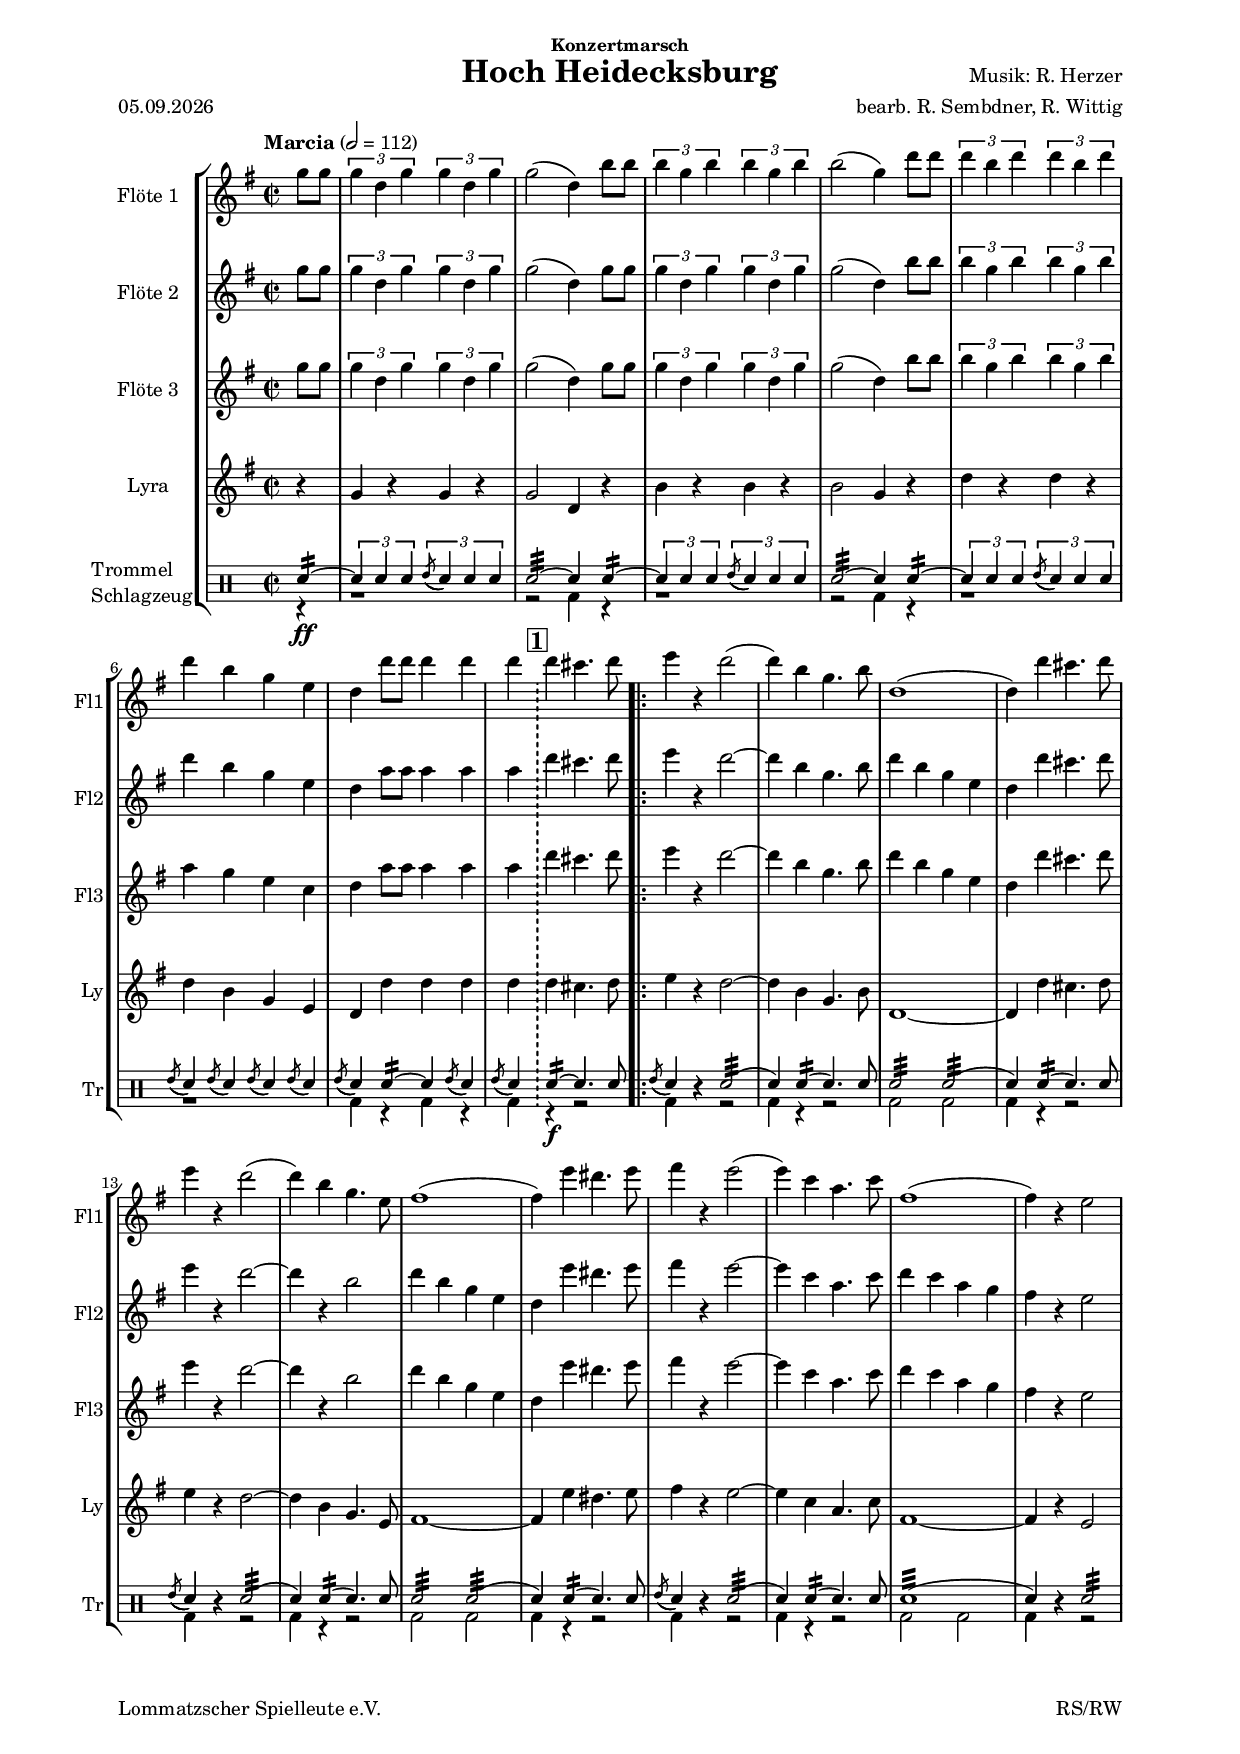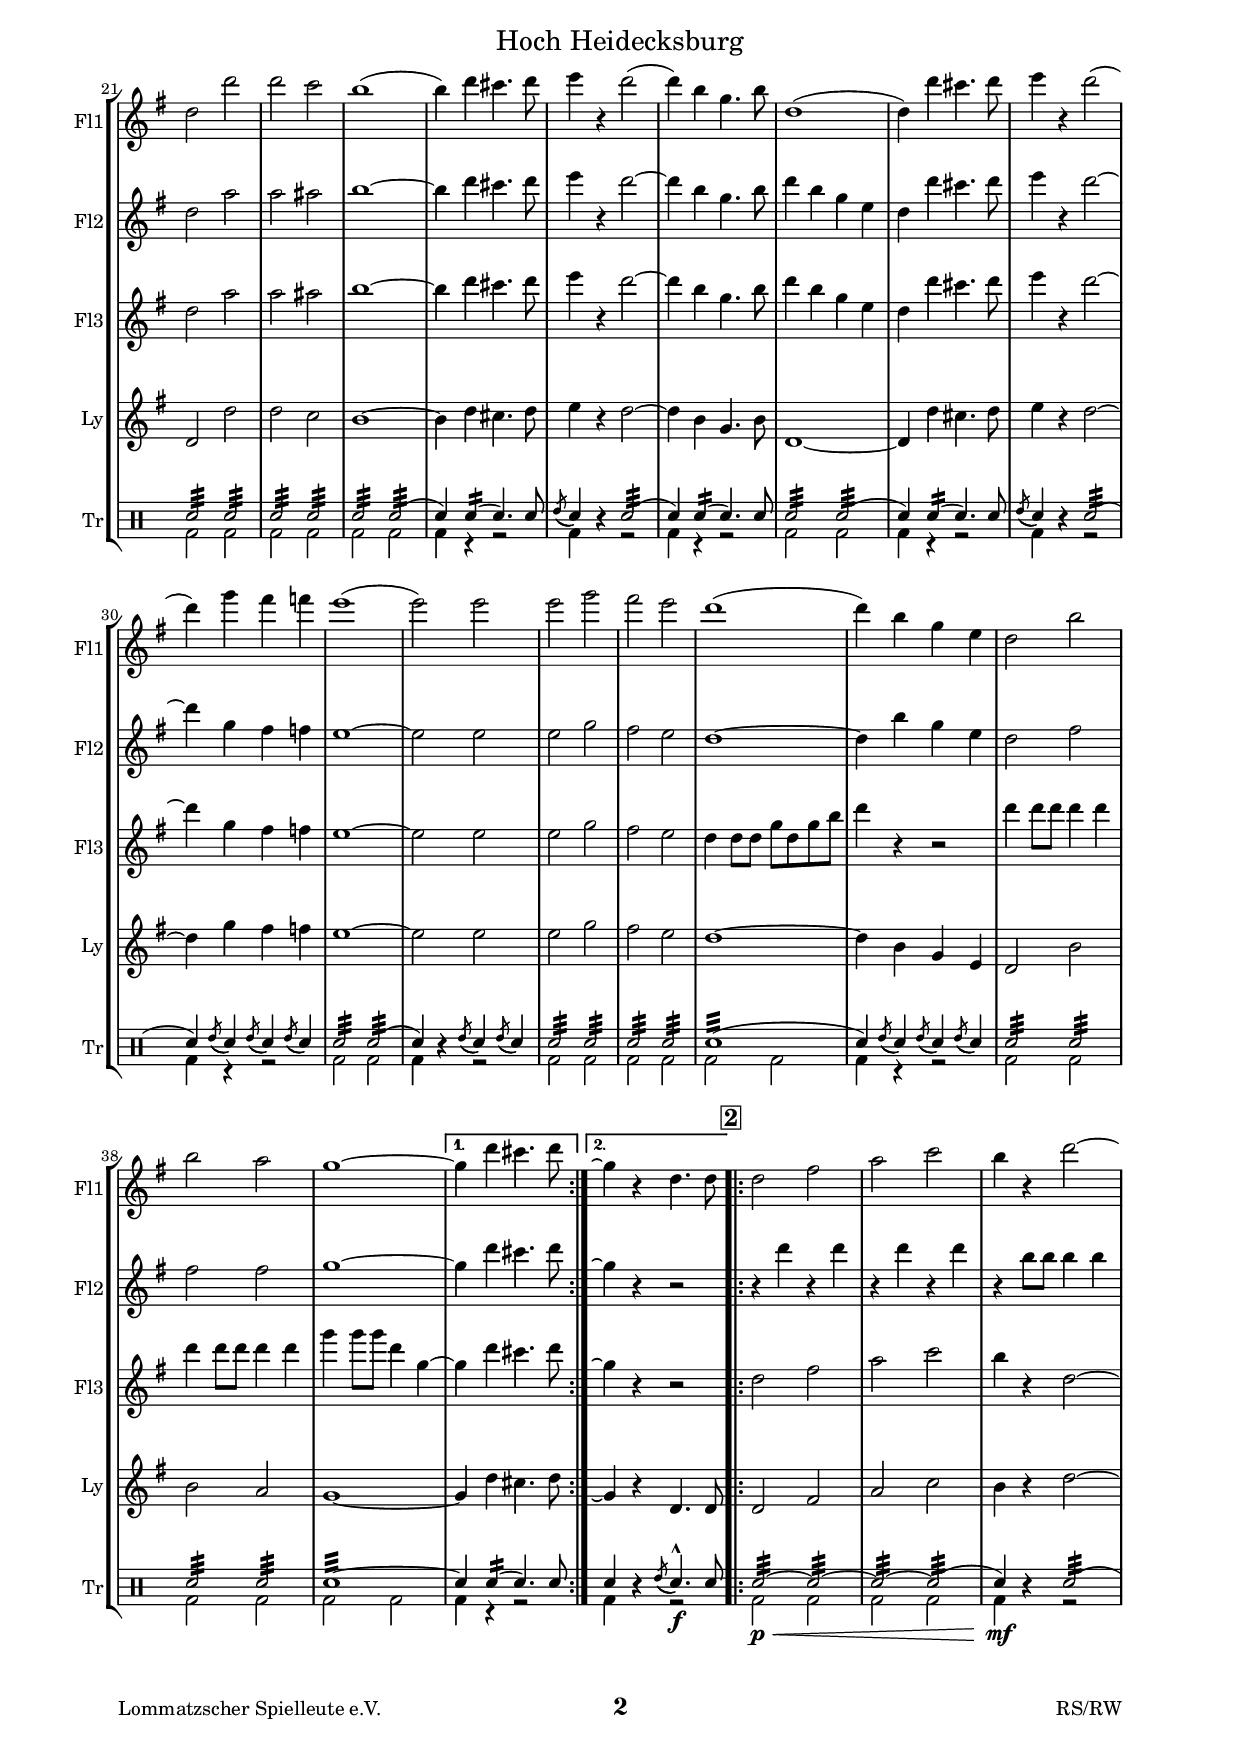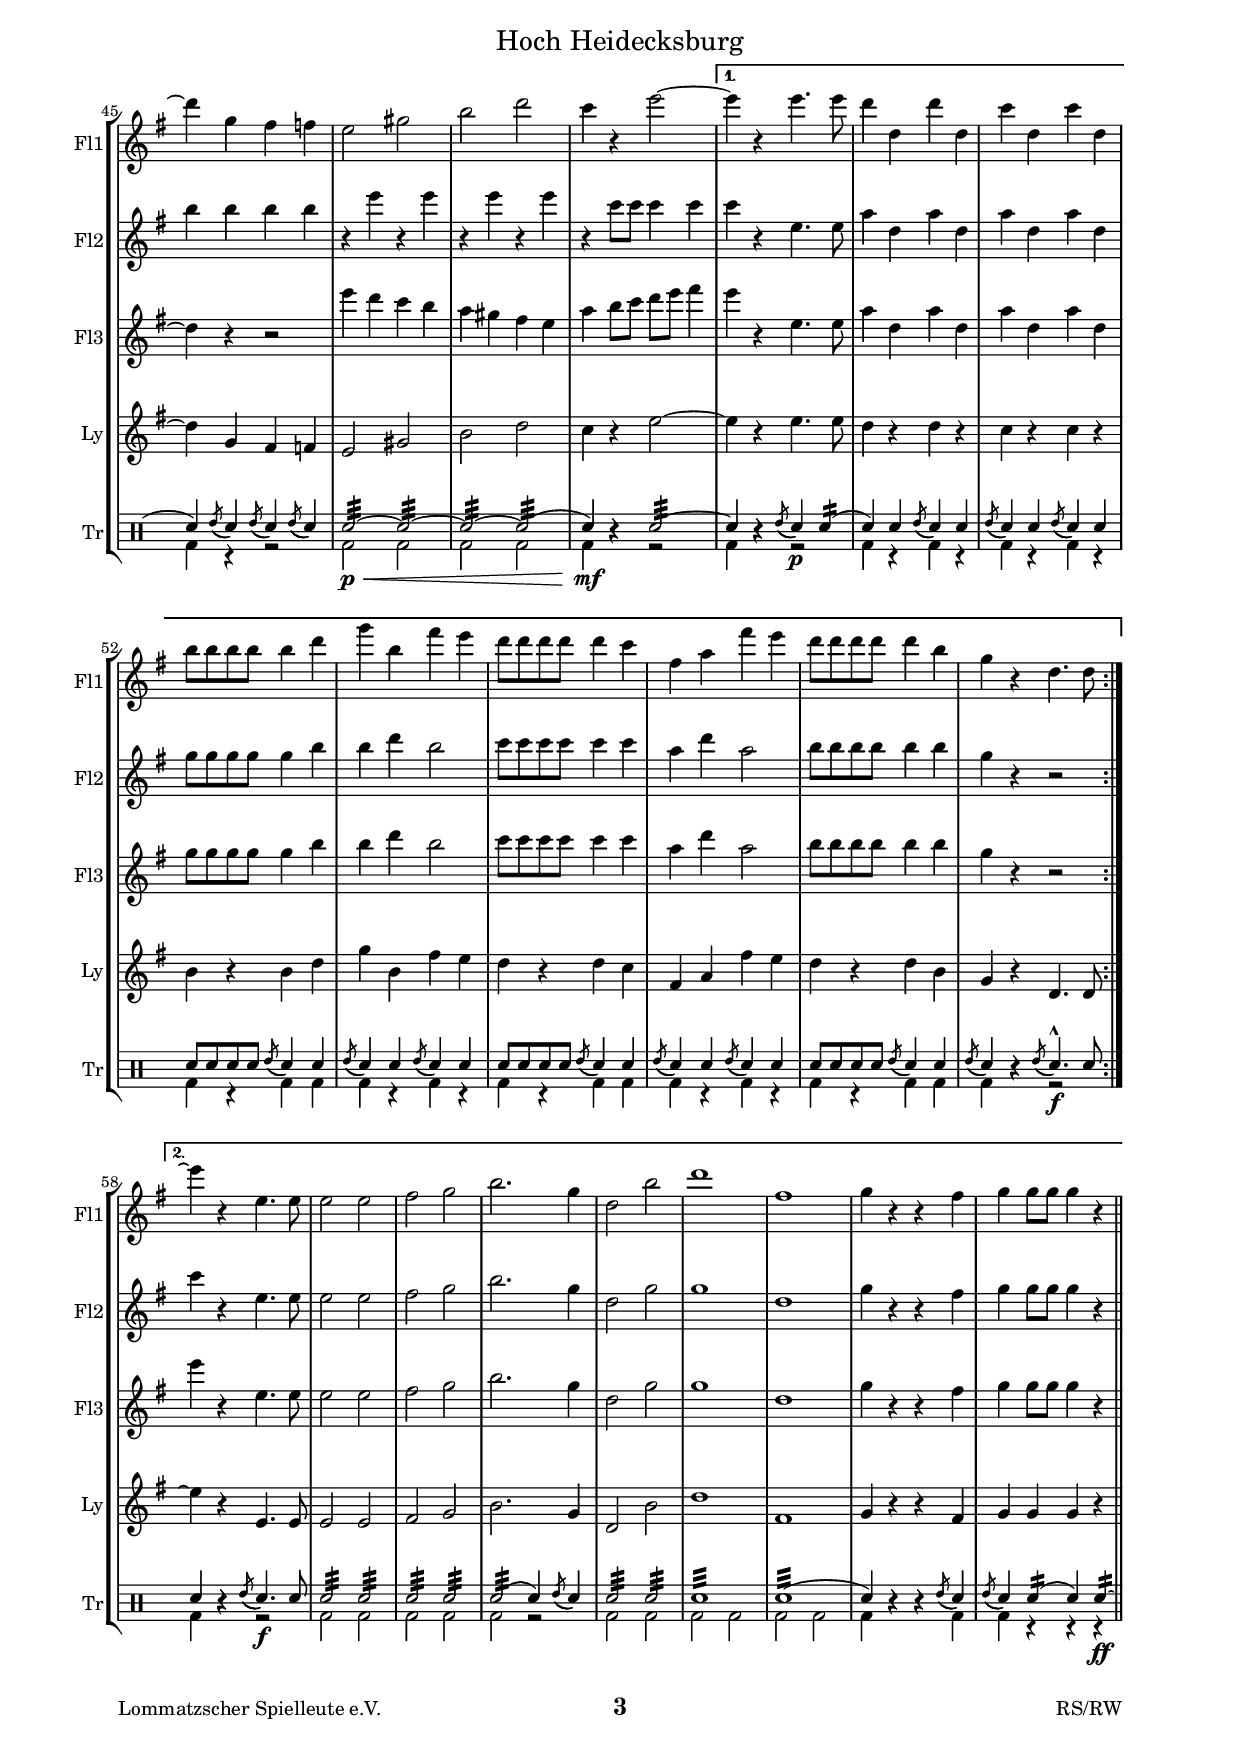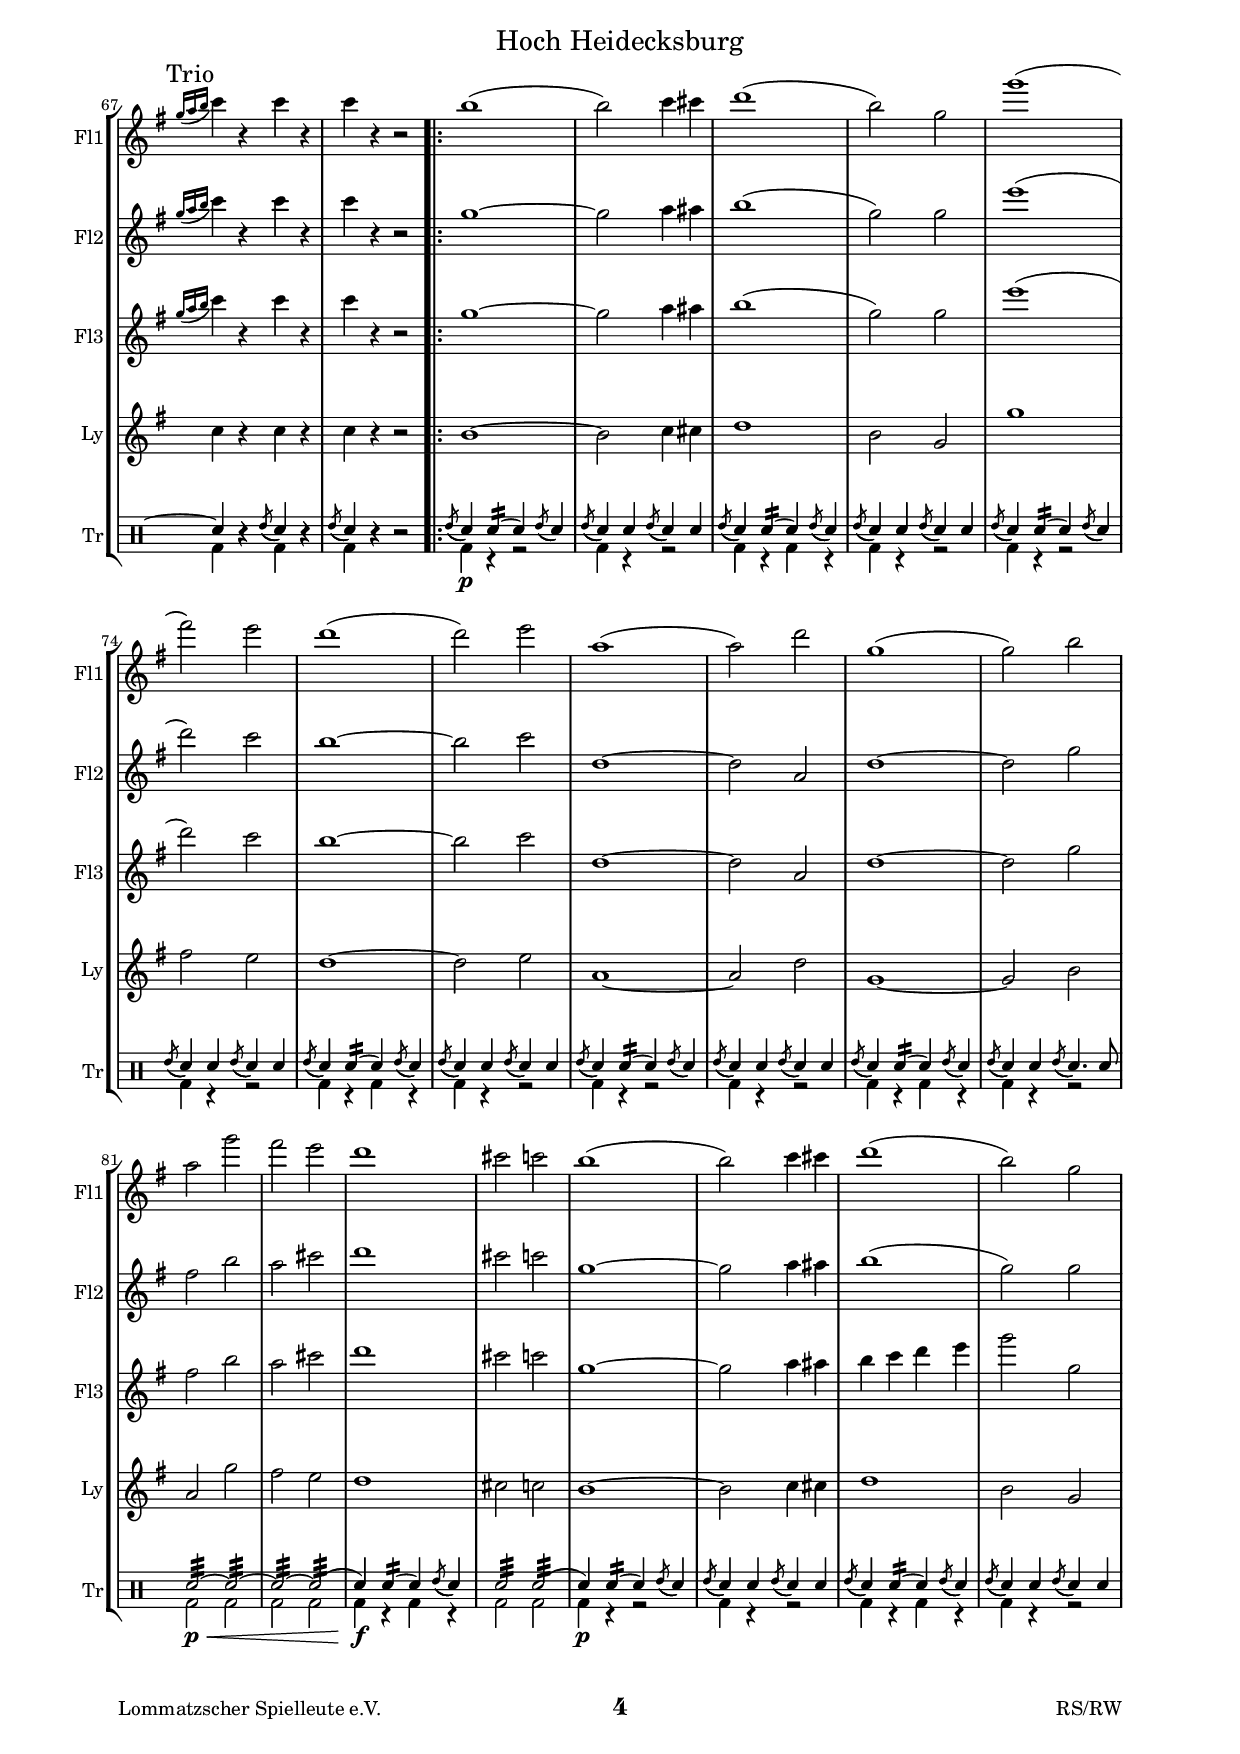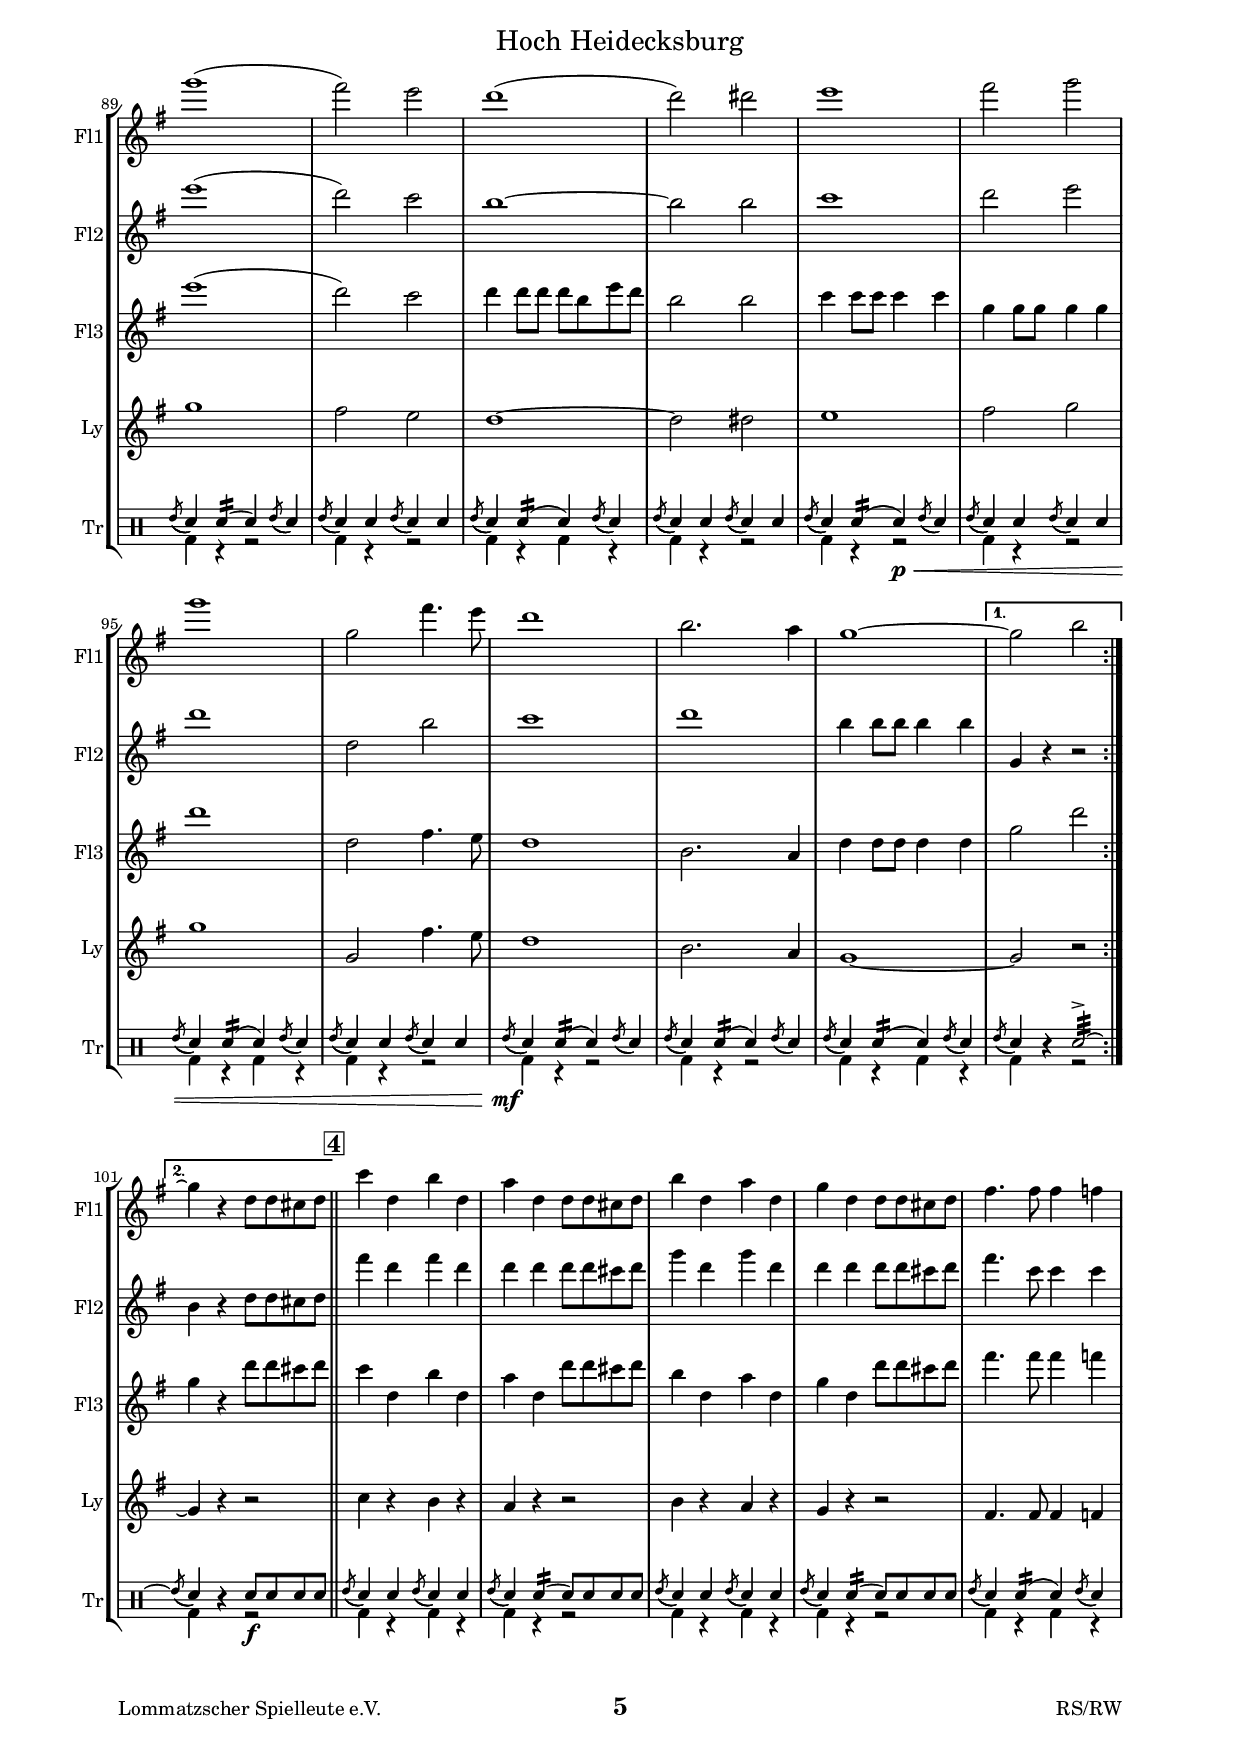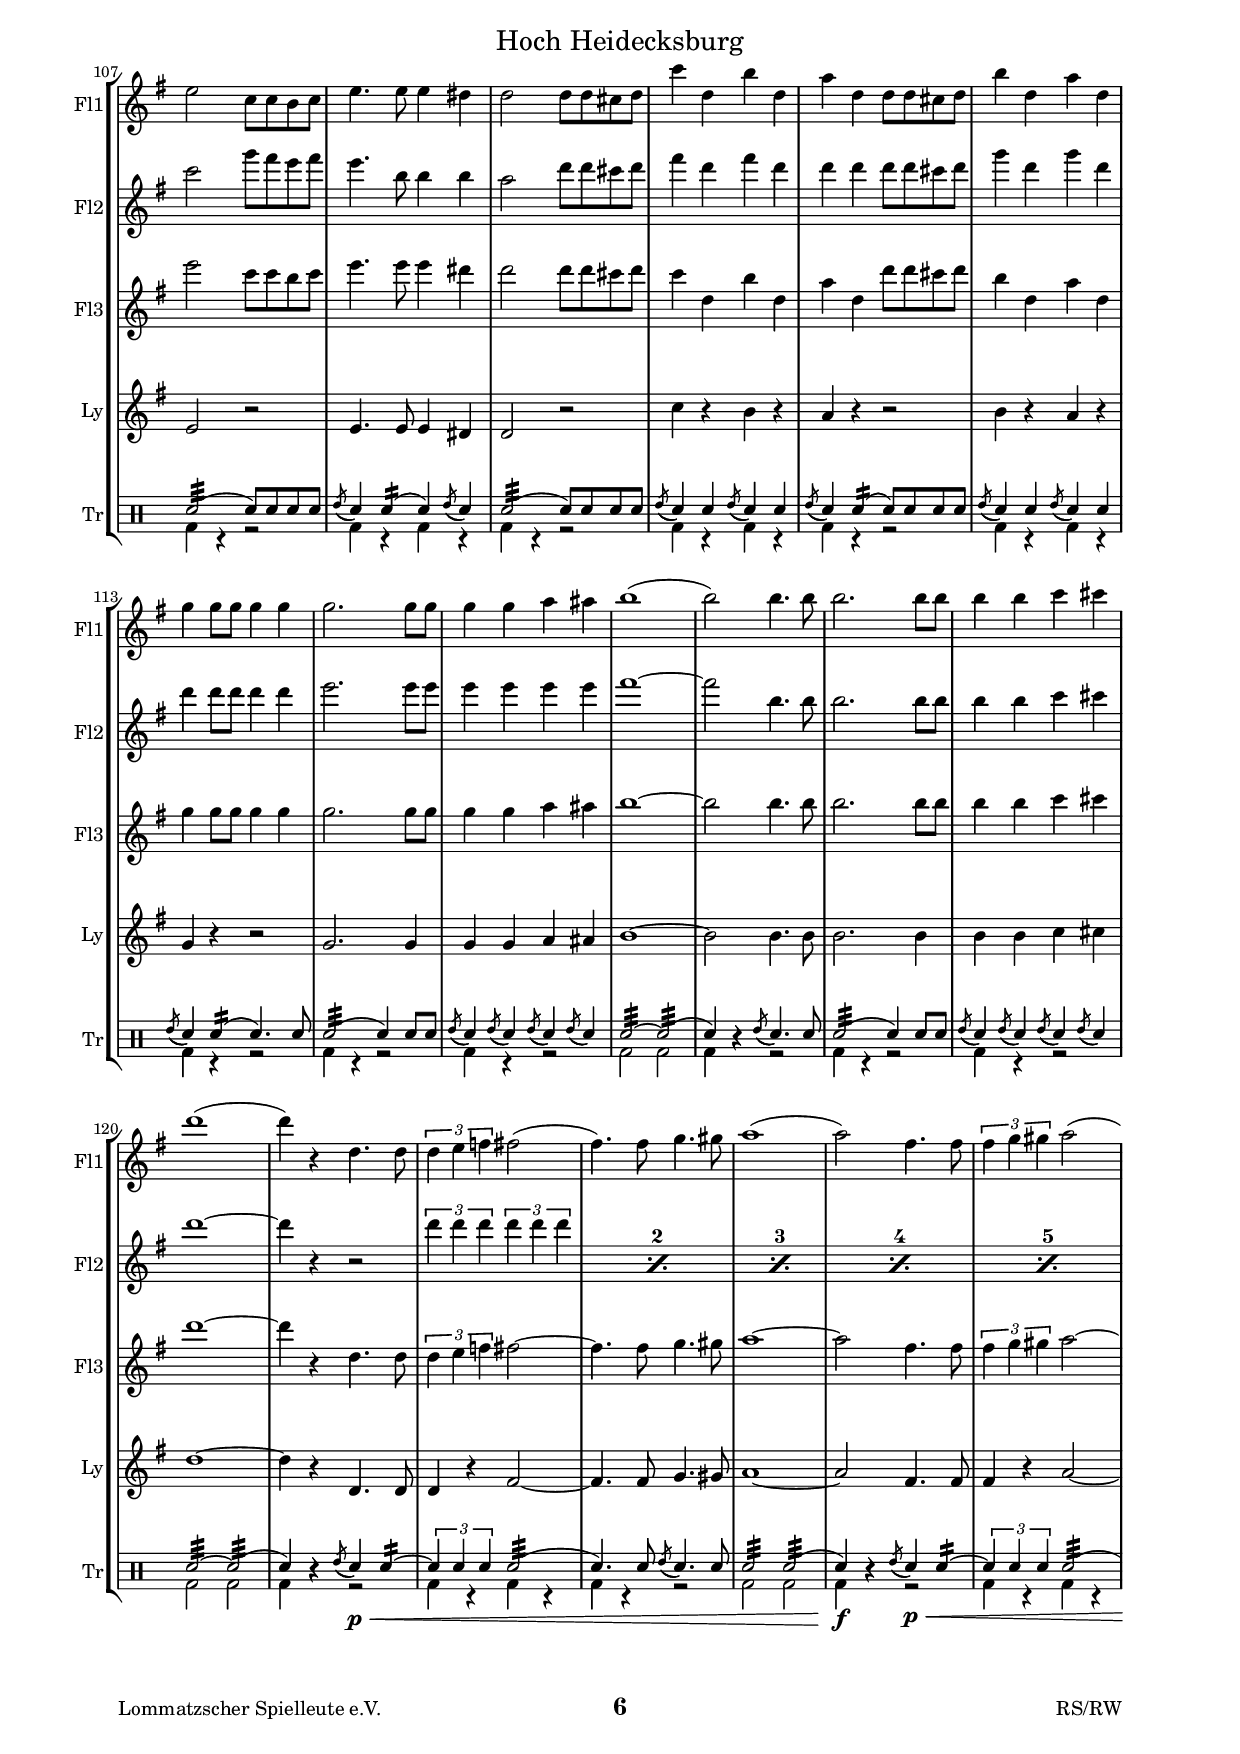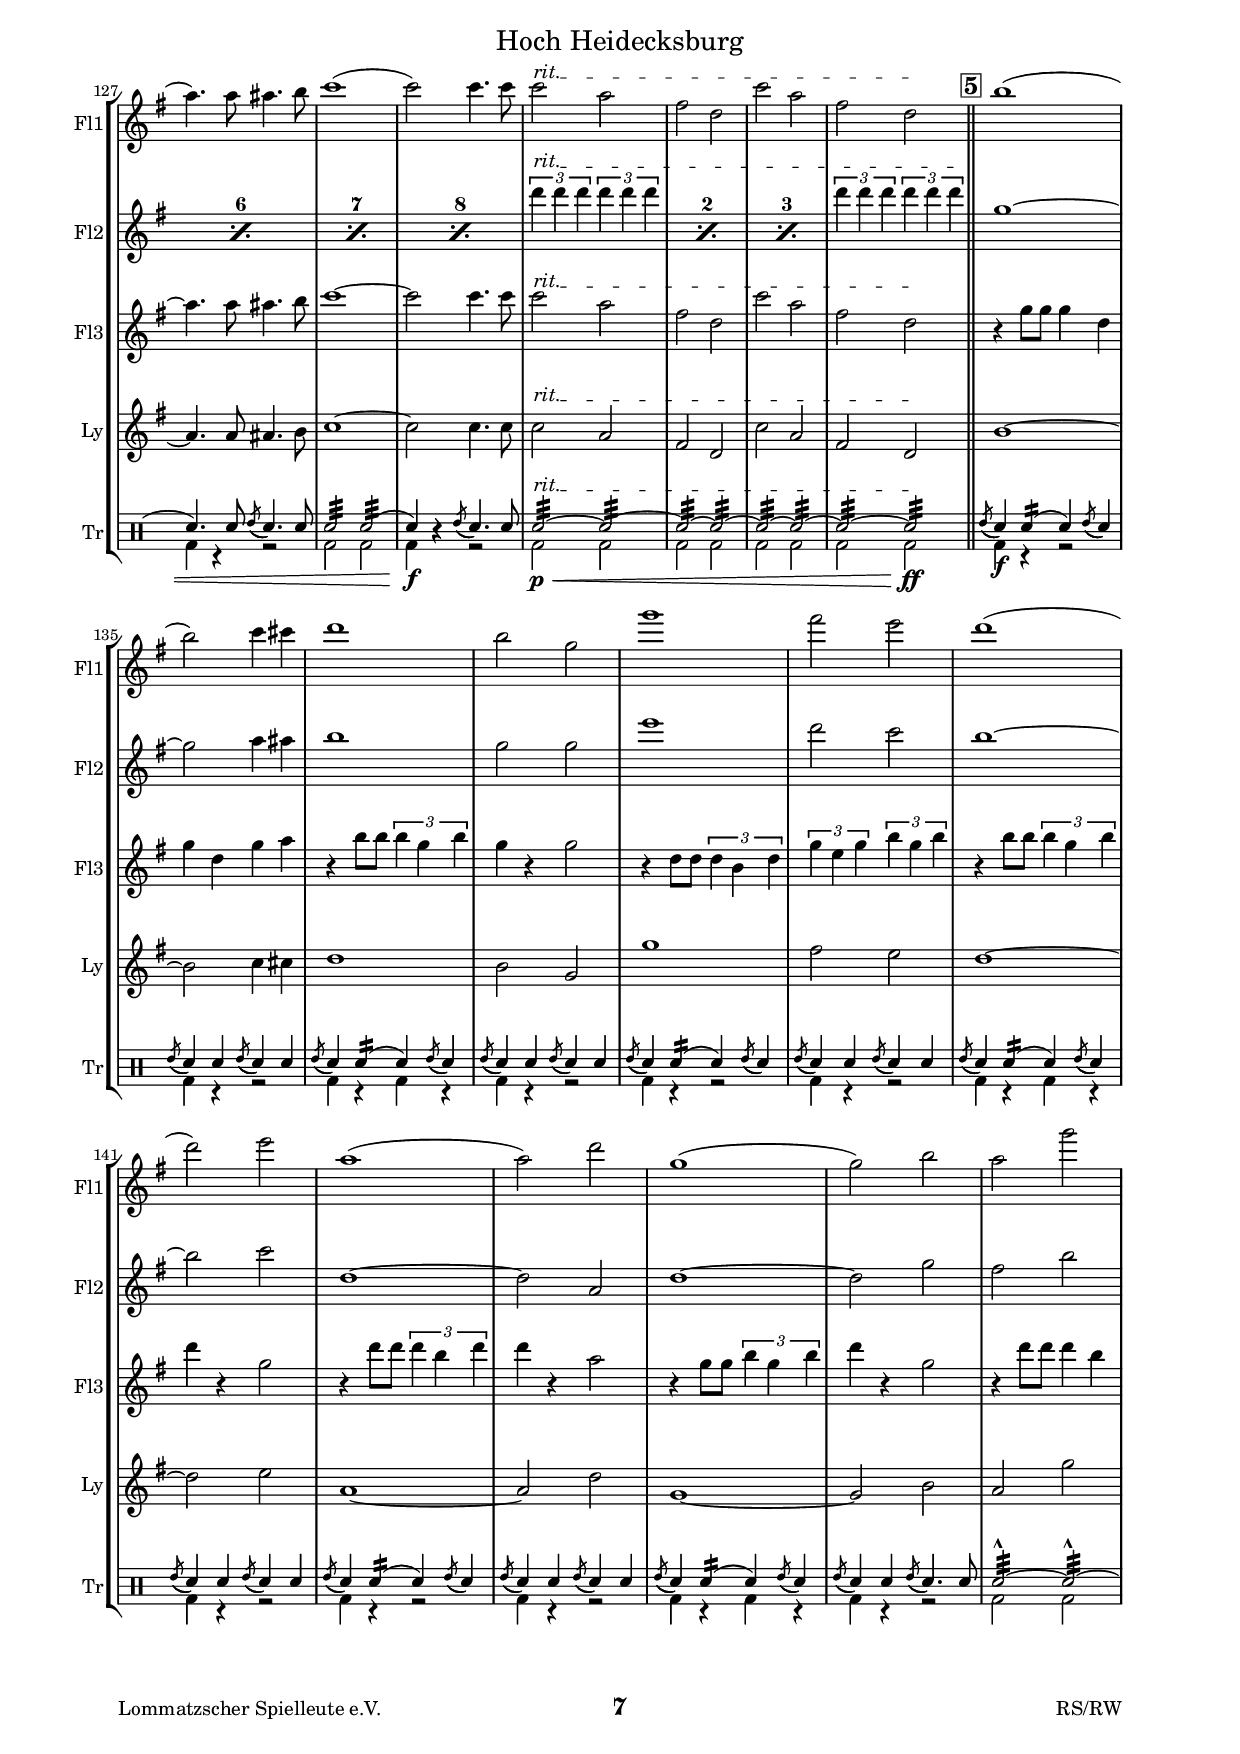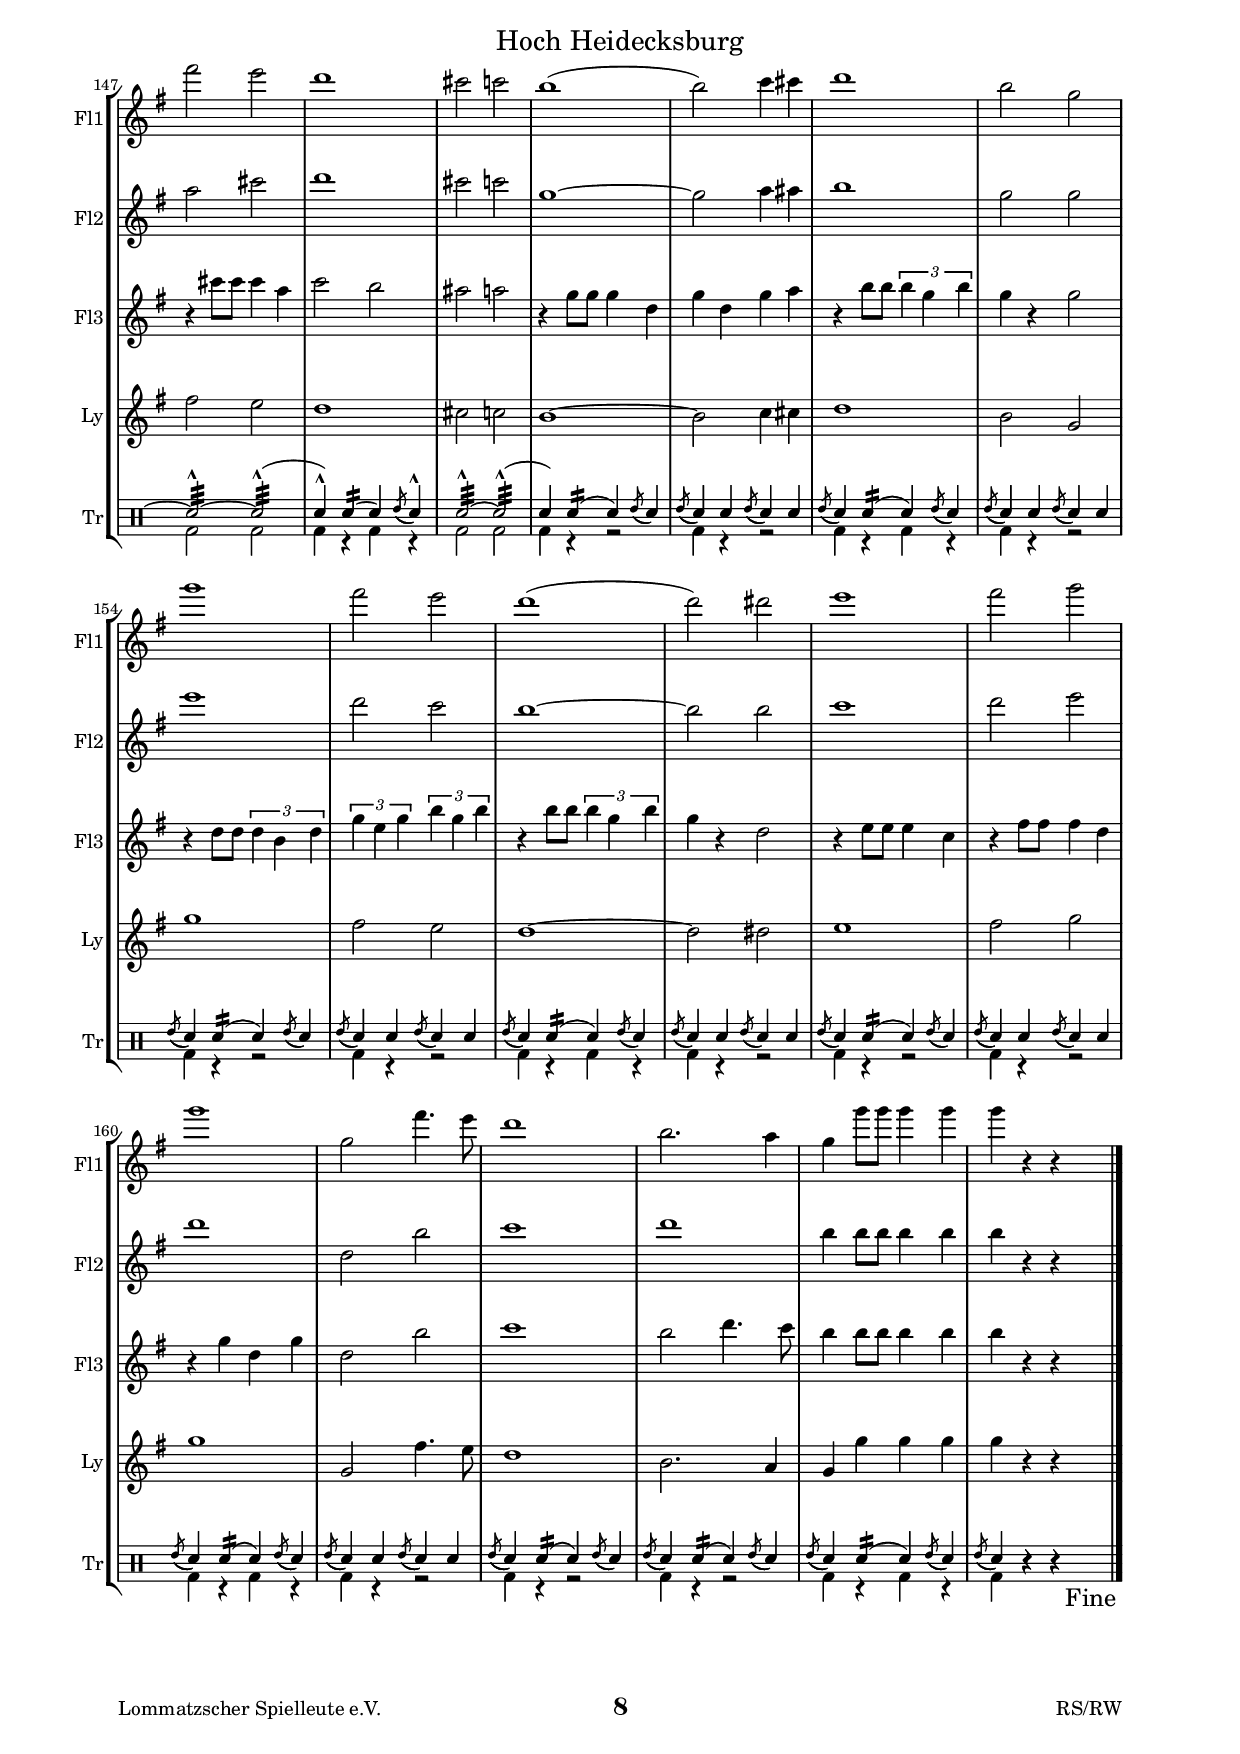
\version "2.12.3"
\include "__definition.ly"

%%% Seitellayout
\paper {
  #(ly:set-option 'point-and-click #f)
  left-margin = 2\cm
  right-margin = 2\cm
  system-system-spacing = #'((padding . 3) (basic-distance . 3))
} %%% Ende Seitellayout

﻿\include "deutsch.ly"

% ___________________________________________________________________________
%%% Kopf-/ FuszZeile
\header {
  dedication = ""
  title = ""
  subtitle = ""
  subsubtitle = "Konzertmarsch"
  poet = ""
  composer = "Musik: R. Herzer"
  texttranslator = ""
  meter = \date
  arranger = "bearb. R. Sembdner, R. Wittig"
  opus = ""
  instrument = \markup \center-column { \fontsize #3 "Hoch Heidecksburg" }
  piece = ""
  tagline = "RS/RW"
  verein = "Lommatzscher Spielleute e.V."
} %%% Ende Kopf-/ FuszZeile

% ___________________________________________________________________________
FlEins = \relative {
  \key g \major
  \time 2/2
  \tempo "Marcia" 2 = 112
  \tupletUp

  \partial 4 g''8 g |
  \tuplet 3/2 { g4 d g } \tuplet 3/2 { g d g }
  g2 ( d4 ) h'8 h
  \tuplet 3/2 { h4 g h } \tuplet 3/2 { h g h }
  h2 ( g4 ) d'8 d
  \tuplet 3/2 { d4 h d } \tuplet 3/2 { d h d }
  d h g e
  d d'8 d d4 d
  d \bar"!" 
  
  \mark \default
  d cis4. d8
  \repeat volta 2 {
    \grace s8 e4 r d2
    ( d4 ) h g4. h8
    d,1
    ( d4 ) d'4 cis4. d8
    e4 r d2
    ( d4 ) h g4. e8
    fis1
    ( fis4 ) e' dis4. e8
    fis4 r e2
    ( e4 ) c a4. c8
    fis,1
    ( fis4 ) r e2
    d d'
    d c
    h1
    ( h4 ) d cis4. d8
    e4 r d2
    ( d4 ) h g4. h8
    d,1
    ( d4 ) d' cis4. d8
    e4 r d2
    ( d4 ) g fis f
    e1
    ( e2 ) e2
    e g
    fis e
    d1
    ( d4 ) h g e
    d2 h'
    h a
    g1~ 
  } \alternative {
    { g4 d' cis4. d8 }
    { g,4\repeatTie r d4. d8 }
  }

  \mark \default
  \repeat volta 2 {
    d2 fis
    a2 c
    h4 r d2~
    d4 g, fis f
    e2 gis
    h2 d
    c4 r e2~
  } \alternative {
    { e4 r e4. e8
      d4 d, d' d,
      c' d, c' d,
      h'8 h h h h4 d
      g4 h, fis' e
      d8 d d d d4 c
      fis,4 a fis' e
      d8 d d d d4 h
      g4 r d4. d8 }
    { e'4\repeatTie r e,4. e8
      e2 e
      fis2 g
      h2. g4
      d2 h'
      d1
      fis,1
      g4 r r fis
      g4 g8 g g4 r }
  } \bar "||" \break
  
  \mark "Trio"
  \acciaccatura { g16 a h } c4 r c r
  c4 r r2

  \repeat volta 2 {
    \grace s8 h1
    ( h2 ) c4 cis
    d1
    ( h2 ) g
    g'1
    ( fis2 ) e 
    d1
    ( d2 ) e
    a,1 
    ( a2 ) d
    g,1
    ( g2 ) h
    a2 g'
    fis2 e
    d1
    cis2 c
    h1
    ( h2 ) c4 cis
    d1
    ( h2 ) g
    g'1
    ( fis2 ) e
    d1
    ( d2 ) dis
    e1
    fis2 g
    g1
    g,2 fis'4. e8
    d1
    h2. a4
    g1~
  } \alternative {
    { \grace s8 g2 h }
    { \grace s8 g4\repeatTie r d8 d cis d }
  } \bar "||"
  
  \mark #4
  \grace s8 c'4 d, h' d,
  a'4 d, d8 d cis d
  h'4 d, a' d, 
  g4 d d8 d cis d
  fis4. fis8 fis4 f
  e2 c8 c h c
  e4. e8 e4 dis
  d2 d8 d cis d
  c'4 d, h' d,
  a'4 d, d8 d cis d
  h'4 d, a' d,
  g4 g8 g g4 g
  g2. g8 g
  g4 g a ais
  h1
  ( h2 ) h4. h8
  h2. h8 h
  h4 h c cis
  d1
  ( d4 ) r d,4. d8
  \tuplet 3/2 { d4 e f } fis2
  ( fis4. ) fis8 g4. gis8
  a1
  ( a2 ) fis4. fis8
  \tuplet 3/2 { fis4 g gis } a2
  ( a4. ) a8 ais4. h8
  c1
  ( c2 ) c4. c8 
  \override TextSpanner.bound-details.left.text = "rit."
  c2\startTextSpan a
  fis2 d
  c'2 a
  fis d\stopTextSpan \bar "||"
  
  \mark \default
  \grace s8 h'1 ( h2 ) c4 cis d1 h2 g g'1 fis2 e d1 ( d2 ) e a,1 ( a2 ) d g,1 ( g2 ) h a g' fis e d1 cis2 c h1 ( h2 ) c4 cis d1 h2 g g'1 fis2 e d1 ( d2 ) dis e1 fis2 g2 g1 g,2 fis'4. e8 d1 h2. a4 g g'8 g g4 g
  g4 r r s \bar "|."
  \fine

}

% ___________________________________________________________________________
FlZwei = \relative {
  \key g \major
  \time 2/2
  \tempo "Marcia" 2 = 112
  \tupletUp

  \partial 4 g''8 g |
  \tuplet 3/2 { g4 d g } \tuplet 3/2 { g d g }
  g2 (d4) g8 g
  \tuplet 3/2 { g4 d g } \tuplet 3/2 { g d g }
  g2 (d4) h'8 h
  \tuplet 3/2 { h4 g h } \tuplet 3/2 { h4 g h }
  d4 h g e
  d4 a'8 a a4 a
  a \bar"!" 
  
  \mark \default
  d cis4. d8
  \repeat volta 2 {
    \grace s8 e4 r d2~
    d4 h g4. h8
    d4 h g e
    d4 d' cis4. d8
    e4 r d2~
    d4 r h2
    d4 h g e
    d4 e' dis4. e8
    fis4 r e2~
    e4 c a4. c8
    d4 c a g
    fis4 r e2
    d2 a'
    a2 ais
    h1~
    h4 d  cis4. d8
    e4 r d2~
    d4 h g4. h8
    d4 h g e
    d4 d' cis4. d8
    e4 r d2~
    d4 g, fis f
    e1~
    e2 e
    e2 g
    fis2 e
    d1~
    d4 h' g e
    d2 fis
    fis2 fis
    g1~
  } \alternative {
    { g4 d' cis4. d8 }
    { g,4\repeatTie r r2 }
  }
  
  \mark \default
  \repeat volta 2 {
    r4 d' r d
    r4 d r d
    r4 h8 h h4 h
    h4 h h h
    r4 e r e
    r4 e r e
    r4 c8 c c4 c
  } \alternative {
    { c4 r e,4. e8
      a4 d, a' d,
      a'4 d, a' d,
      g8 g g g g4 h
      h4 d h2
      c8 c c c c4 c
      a4 d a2
      h8 h h h h4 h
      g4 r r2 }
    { c4 r e,4. e8
      e2 e
      fis2 g
      h2. g4
      d2 g
      g1
      d1
      g4 r r fis
      g4 g8 g g4 r }
  } \bar "||" \break

  \mark "Trio"
  \acciaccatura { g16 a h } c4 r c r
  c4 r r2

  \repeat volta 2 {
    \grace s8 g1~
    g2 a4 ais
    h1
    (g2) g
    e'1
    (d2) c
    h1~
    h2 c
    d,1~
    d2 a
    d1~
    d2 g
    fis2 h
    a2 cis
    d1
    cis2 c
    g1~
    g2 a4 ais
    h1
    (g2) g
    e'1
    (d2) c
    h1~
    h2 h
    c1
    d2 e
    d1
    d,2 h'2
    c1
    d1
    h4 h8 h h4 h
  } \alternative {
    { \grace s8 g,4 r r2 }
    { \grace s8 h4 r d8 d cis d }
  } \bar "||"
  
  \mark #4
  \grace s8 fis'4 d fis d
  d4 d d8 d cis d
  g4 d g d
  d4 d d8 d cis d
  fis4. c8 c4 c
  c2 g'8 fis e fis
  e4. h8 h4 h
  a2 d8 d cis d
  fis4 d fis d
  d4 d d8 d cis d
  g4 d g d
  d4 d8 d d4 d
  e2. e8 e
  e4 e e e
  fis1~
  fis2 h,4. h8
  h2. h8 h
  h4 h c cis
  d1~
  d4 r r2
  \set countPercentRepeats = ##t
  \set repeatCountVisibility = #(every-nth-repeat-count-visible 1)
  \repeat percent 8 { \tuplet 3/2 { d4 d d } \tuplet 3/2 { d4 d d }}
  \override TextSpanner.bound-details.left.text = "rit."
  \repeat percent 3 { \tuplet 3/2 { d4\startTextSpan d d } \tuplet 3/2 { d4 d d }}
  \tuplet 3/2 { d4 d d } \tuplet 3/2 { d4 d d\stopTextSpan } \bar "||"
  
  \mark \default
  \grace s8 g,1~
  g2 a4 ais
  h1
  g2 g
  e'1
  d2 c
  h1~
  h2 c
  d,1~
  d2 a
  d1~
  d2 g
  fis2 h
  a2 cis
  d1
  cis2 c
  g1~
  g2 a4 ais
  h1
  g2 g
  e'1
  d2 c
  h1~
  h2 h
  c1
  d2 e
  d1
  d,2 h'
  c1
  d1
  h4 h8 h h4 h
  h4 r r s \bar "|."
  \fine
}

% ______alte 3. Stimme ohne Anpassung____________________________________________________
FlDrei_alt = \relative {
  \key g \major
  \time 2/2
  \tempo "Marcia" 2 = 112
  \tupletUp

  \partial 4 g''8 g |
  \tuplet 3/2 { g4 d g } \tuplet 3/2 { g d g }
  g2 (d4) g8 g
  \tuplet 3/2 { g4 d g } \tuplet 3/2 { g d g }
  g2 (d4) h'8 h
  \tuplet 3/2 { h4 g h } \tuplet 3/2 { h4 g h }
  d4 h g e
  d4 a'8 a a4 a
  a \bar"!" 
  
  \mark \default
  d cis4. d8
  \repeat volta 2 {
    \grace s8 e4 r d2~
    d4 h g4. h8
    d4 h g e
    d4 d' cis4. d8
    e4 r d2~
    d4 r h2
    d4 h g e
    d4 e' dis4. e8
    fis4 r e2~
    e4 c a4. c8
    d4 c a g
    fis4 r e2
    d2 a'
    a2 ais
    h1~
    h4 d  cis4. d8
    e4 r d2~
    d4 h g4. h8
    d4 h g e
    d4 d' cis4. d8
    e4 r d2~
    d4 g, fis f
    e1~
    e2 e
    e2 g
    fis2 e
    d4 d8 d g d g h
    d4 r r2
    d4 d8 d d4 d
    d4 d8 d d4 d
    g4 g8 g d4 g,4~
  } \alternative {
    { g4 d' cis4. d8 }
    { g,4\repeatTie r r2 }
  }

  \mark \default
  \repeat volta 2 {
    d2 fis
    a2 c
    h4 r d,2~
    d4 g fis f
    e2 gis
    h2 d
    c4 r c2~
  } \alternative {
    { c4 r e,4. e8
      a4 d, a' d,
      a'4 d, a' d,
      g8 g g g g4 h
      h4 d h2
      c8 c c c c4 c
      a4 d a2
      h8 h h h h4 h
      g4 r r2 }
    { c4\repeatTie r e,4. e8
      e2 e
      fis2 g
      h2. g4
      d2 g
      g1
      d1
      g4 r r fis
      g4 g8 g g4 r }
  } \bar "||" \break

  \mark "Trio"
  \acciaccatura { g16 a h } c4 r c r
  c4 r r2

  \repeat volta 2 {
    \grace s8 g1~
    g2 a4 ais
    h1
    (g2) g
    e'1
    (d2) c
    h1~
    h2 c
    d,1~
    d2 a
    d1~
    d2 g
    fis2 h
    a2 cis
    d1
    cis2 c
    g1~
    g2 a4 ais
    h1
    (g2) g
    e'1
    (d2) c
    h1~
    h2 h
    c1
    d2 e
    d1
    d,2 fis4. e8
    d1
    h2. a4
    g1~
  } \alternative {
    { \grace s8 g2 d'2 }
    { \grace s8 g,4\repeatTie r d'8 d cis d }
  } \bar "||"
  
  \mark #4
  \grace s8 c'4 d, h' d,
  a'4 d, d8 d cis d
  h'4 d, a' d,
  g4 d d8 d cis d
  fis4. fis8 fis4 f
  e2 c8 c h c
  e4. e8 e4 dis
  d2 d8 d cis d
  c'4 d, h' d,
  a'4 d, d8 d cis d
  h'4 d, a' d,
  g4 g8 g g4 g
  g2. g8 g
  g4 g a ais
  h1~
  h2 h4. h8
  h2. h8 h
  h4 h c cis
  d1~ 
  d4 r d,4. d8
  \tuplet 3/2 { d4 e f } fis2~
  fis4. fis8 g4. gis8
  a1~
  a2 fis4. fis8
  \tuplet 3/2 { fis4 g gis } a2~
  a4. a8 ais4. h8
  c1~
  c2 c4. c8 
  \override TextSpanner.bound-details.left.text = "rit."
  c2\startTextSpan a
  fis2 d
  c'2 a
  fis2 d\stopTextSpan \bar "||"

  \mark \default
  \grace s8 r4 g8 g g4 d
  g4 d g a
  r4 h8 h \tuplet 3/2 { h4 g h }
  g4 r g2
  e'1
  d2 c
  r4 h8 h \tuplet 3/2 { h4 g h }
  g4 r g2
  d1~
  d4 r a'2
  d,1~
  d4 r g2
  fis2 h
  a2 cis
  h1
  ais2 a
  r4 g8 g g4 d
  g4 d g a
  r h8 h \tuplet 3/2 { h4 g h }
  g4 r g2
  e'1
  d2 c
  r4 h8 h \tuplet 3/2 { h4 g h }
  g4 r d2
  e1
  fis2 fis
  g1
  d2 h'
  c1
  h2 d4. c8
  h4 h8 h h4 h
  h4 r r s \bar "|."
  \fine
}
% ____neue 3. Stimme Anpassungen in allen Teilen_________________________________
FlDrei = \relative {
  \key g \major
  \time 2/2
  \tempo "Marcia" 2 = 112
  \tupletUp

  \partial 4 g''8 g |
  \tuplet 3/2 { g4 d g } \tuplet 3/2 { g d g }
  g2 (d4) g8 g
  \tuplet 3/2 { g4 d g } \tuplet 3/2 { g d g }
  g2 (d4) h'8 h
  \tuplet 3/2 { h4 g h } \tuplet 3/2 { h4 g h }
  a4 g e c % d4 h g e
  d4 a'8 a a4 a
  a \bar"!" 
  
  \mark \default
  d cis4. d8
  \repeat volta 2 {
    \grace s8 e4 r d2~
    d4 h g4. h8
    d4 h g e
    d4 d' cis4. d8
    e4 r d2~
    d4 r h2
    d4 h g e
    d4 e' dis4. e8
    fis4 r e2~
    e4 c a4. c8
    d4 c a g
    fis4 r e2
    d2 a'
    a2 ais
    h1~
    h4 d  cis4. d8
    e4 r d2~
    d4 h g4. h8
    d4 h g e
    d4 d' cis4. d8
    e4 r d2~
    d4 g, fis f
    e1~
    e2 e
    e2 g
    fis2 e
    d4 d8 d g d g h
    d4 r r2
    d4 d8 d d4 d
    d4 d8 d d4 d
    g4 g8 g d4 g,4~
  } \alternative {
    { g4 d' cis4. d8 }
    { g,4\repeatTie r r2 }
  }

  \mark \default
  \repeat volta 2 {
    d2 fis
    a2 c
    h4 r d,2~
    d4 r4 r2 % d4 g fis f
    e'4 d c h % e2 gis
    a4 gis fis e % h2 d
    a4 h8 c d e fis4 % c4 r c2~
  } \alternative {
    { e4 r4 e,4. e8 % c4 r4 e,4. e8
      a4 d, a' d,
      a'4 d, a' d,
      g8 g g g g4 h
      h4 d h2
      c8 c c c c4 c
      a4 d a2
      h8 h h h h4 h
      g4 r r2 }
    { e'4 r4 e,4. e8 % c4 r4 e,4. e8
      e2 e
      fis2 g
      h2. g4
      d2 g
      g1
      d1
      g4 r r fis
      g4 g8 g g4 r }
  } \bar "||" \break

  \mark "Trio"
  \acciaccatura { g16 a h } c4 r c r
  c4 r r2

  \repeat volta 2 {
    \grace s8 g1~
    g2 a4 ais
    h1
    (g2) g
    e'1
    (d2) c
    h1~
    h2 c
    d,1~
    d2 a
    d1~
    d2 g
    fis2 h
    a2 cis
    d1
    cis2 c
    g1~
    g2 a4 ais
    h4 c d e % h1
    g2 g, % (g2) g
    e'1
    (d2) c
    d4 d8 d d h e d % h1~
    h2 h
    c4 c8 c c4 c % c1
    g4 g8 g g4 g % d2 e
    d'1 % d1
    d,2 fis4. e8
    d1
    h2. a4
    d4 d8 d d4 d % g1~
  } \alternative {
    { \grace s8 g2 d'2 }
    { \grace s8 g,4 r d'8 d cis d }
  } \bar "||"
  
  \mark #4
  \grace s8 c4 d, h' d,
  a'4 d, d'8 d cis d
  h4 d, a' d,
  g4 d d'8 d cis d
  fis4. fis8 fis4 f
  e2 c8 c h c
  e4. e8 e4 dis
  d2 d8 d cis d
  c4 d, h' d,
  a'4 d, d'8 d cis d
  h4 d, a' d,
  g4 g8 g g4 g
  g2. g8 g
  g4 g a ais
  h1~
  h2 h4. h8
  h2. h8 h
  h4 h c cis
  d1~ 
  d4 r d,4. d8
  \tuplet 3/2 { d4 e f } fis2~
  fis4. fis8 g4. gis8
  a1~
  a2 fis4. fis8
  \tuplet 3/2 { fis4 g gis } a2~
  a4. a8 ais4. h8
  c1~
  c2 c4. c8 
  \override TextSpanner.bound-details.left.text = "rit."
  c2\startTextSpan a
  fis2 d
  c'2 a
  fis2 d\stopTextSpan \bar "||"

  \mark \default
  \grace s8 r4 g8 g g4 d
  g4 d g a
  r4 h8 h \tuplet 3/2 { h4 g h }
  g4 r g2
  r4 d8 d \tuplet 3/2 { d4 h d } % e'1
  \tuplet 3/2 { g4 e g } \tuplet 3/2 { h4 g h } % d2 c
  r4 h8 h \tuplet 3/2 { h4 g h }
  d4 r g,2 % g4 r g2
  r4 d'8 d \tuplet 3/2 { d4 h d } % d1~
  d4 r a2 % d4 r a'2
  r4 g8 g \tuplet 3/2 { h4 g h } % d,1~
  d4 r g,2 % d4 r g2
  r4 d'8 d d4 h % fis2 h
  r4 cis8 cis cis4 a % a2 cis
  c2 h % h1
  ais2 a
  r4 g8 g g4 d
  g4 d g a
  r h8 h \tuplet 3/2 { h4 g h }
  g4 r g2
  r4 d8 d \tuplet 3/2 { d4 h d } % e'1
  \tuplet 3/2 { g4 e g } \tuplet 3/2 { h4 g h } % d2 c
  r4 h8 h \tuplet 3/2 { h4 g h }
  g4 r d2
  r4 e8 e e4 c4 % e1
  r4 fis8 fis fis4 d4 % fis2 fis
  r4 g d g % g1
  d2 h'
  c1
  h2 d4. c8
  h4 h8 h h4 h
  h4 r r s \bar "|."
  \fine
}

% ___________________________________________________________________________
Lyra = \relative {
  \key g \major
  \time 2/2
  \tempo "Marcia" 2 = 112
  \tupletUp

  \partial 4 r4 |
  g'4 r g r
  g2 d4 r
  h'4 r h r
  h2 g4 r
  d'4 r d r
  d4 h g e
  d4 d' d d
  d4
  \bar"!" 
  
  \mark \default
  d4 cis4. d8
  \repeat volta 2 {
    \grace s8 e4 r d2~
    d4 h g4. h8
    d,1~
    d4 d' cis4. d8
    e4 r d2~
    d4 h g4. e8
    fis1~
    fis4 e' dis4. e8
    fis4 r e2~
    e4 c a4. c8
    fis,1~
    fis4 r e2
    d2 d' d c
    h1~
    h4 d cis4. d8
    e4 r d2~
    d4 h g4. h8
    d,1~
    d4 d' cis4. d8
    e4 r d2~
    d4 g fis f
    e1~
    e2 e
    e2 g
    fis2 e
    d1~
    d4 h g e
    d2 h'
    h2 a
    g1~
  } \alternative {
    { g4 d' cis4. d8 }
    { g,4\repeatTie r d4. d8 }
  }
  
  \mark \default
  \repeat volta 2 {
    d2 fis
    a2 c
    h4 r d2~
    d4 g, fis f
    e2 gis
    h2 d
    c4 r e2~
  } \alternative {
    { e4 r e4. e8
      d4 r d r
      c4 r c r
      h4 r h d
      g4 h, fis' e
      d4 r d c
      fis,4 a fis' e
      d4 r d h
      g4 r d4. d8 }
    { e'4\repeatTie r e,4. e8
      e2 e
      fis2 g
      h2. g4
      d2 h'
      d1
      fis,1
      g4 r r fis
      g4 g g r }
  } \bar "||" \break
  
  \mark "Trio"
  \grace { s16 s s } c4 r c r
  c r r2

  \repeat volta 2 {
    \grace s8 h1~
    h2 c4 cis
    d1
    h2 g
    g'1
    fis2 e
    d1~
    d2 e
    a,1~
    a2 d
    g,1~
    g2 h
    a2 g'
    fis2 e
    d1
    cis2 c
    h1~
    h2 c4 cis
    d1
    h2 g
    g'1
    fis2 e
    d1~
    d2 dis
    e1
    fis2 g
    g1
    g,2 fis'4. e8
    d1
    h2. a4
    g1~
  } \alternative {
    { \grace s8 g2 r }
    { \grace s8 g4\repeatTie r r2 }
  } \bar "||"
  
  \mark #4
  \grace s8 c4 r h r
  a4 r r2
  h4 r a r
  g4 r r2
  fis4. fis8 fis4 f
  e2 r
  e4. e8 e4 dis
  d2 r
  c'4 r h r
  a4 r r2
  h4 r a r
  g4 r r2
  g2. g4
  g4 g a ais
  h1~
  h2 h4. h8
  h2. h4
  h4 h c cis
  d1~
  d4 r d,4. d8
  d4 r fis2~
  fis4. fis8 g4. gis8
  a1~
  a2 fis4. fis8
  fis4 r a2~
  a4. a8 ais4. h8
  c1~
  c2 c4. c8
  \override TextSpanner.bound-details.left.text = "rit."
  c2\startTextSpan a
  fis2 d
  c'2 a
  fis2 d\stopTextSpan \bar "||"
  
  \mark \default
  \grace s8 h'1~
  h2 c4 cis
  d1
  h2 g
  g'1
  fis2 e
  d1~
  d2 e
  a,1~
  a2 d
  g,1~
  g2 h
  a2 g'
  fis2 e
  d1
  cis2 c
  h1~
  h2 c4 cis
  d1
  h2 g
  g'1
  fis2 e
  d1~
  d2 dis
  e1
  fis2 g
  g1
  g,2 fis'4. e8
  d1
  h2. a4
  g4 g'4 g g
  g4 r r s \bar "|."
  \fine
}

% ___________________________________________________________________________
klTr = \drummode {
  \time 2/2
  \tempo "Marcia" 2 = 112
  \tupletUp
  \slurUp
  \tieUp
  \stemUp

  \partial 4 sn4:16\ff ~ |
  \tuplet 3/2 { sn4 sn4 sn4 } \tuplet 3/2 { \acciaccatura tommh8 (sn4 ) sn4 sn4 }
  sn2:32 ~ sn4 sn4:16 ~
  \tuplet 3/2 { sn4 sn4 sn4 } \tuplet 3/2 { \acciaccatura tommh8 (sn4 ) sn4 sn4 }
  sn2:32 ~ sn4sn4:16 ~
  \tuplet 3/2 { sn4 sn4 sn4 } \tuplet 3/2 { \acciaccatura tommh8 (sn4 ) sn4 sn4 }
  \acciaccatura tommh8( sn4) \acciaccatura tommh8( sn4) \acciaccatura tommh8( sn4) \acciaccatura tommh8( sn4)
  \acciaccatura tommh8( sn4) sn4:16 ~ sn4 \acciaccatura tommh8( sn4)
  \acciaccatura tommh8( sn4)
  \bar"!" 
  
  \mark \default 
  sn4:16\f ~ sn4. sn8 
  \repeat volta 2 {
    \acciaccatura tommh8 ( sn4 ) r4  sn2:32 
    ( sn4 ) sn4:16 ( sn4. ) sn8
    sn2:32 sn2:32 
    ( sn4 ) sn4:16( sn4. ) sn8
    \acciaccatura tommh8( sn4 ) r4 sn2:32
    ( sn4 ) sn4:16 ( sn4. ) sn8 
    sn2:32 sn2:32
    ( sn4 ) sn4:16 ( sn4. ) sn8
    \acciaccatura tommh8 ( sn4 ) r4 sn2:32
    ( sn4 ) sn4:16 ( sn4. ) sn8 sn1:32
    ( sn4 ) r4 sn2:32
    sn2:32 sn2:32
    sn2:32 sn2:32
    sn2:32 sn2:32
    ( sn4 ) sn4:16 ( sn4. ) sn8
    \acciaccatura tommh8( sn4 ) r4 sn2:32
    ( sn4 ) sn4:16 ( sn4. ) sn8
    sn2:32 sn2:32 ( sn4 ) sn4:16 ( sn4. ) sn8
    \acciaccatura tommh8 ( sn4 ) r4 sn2:32
    ( sn4 ) \acciaccatura tommh8( sn4) \acciaccatura tommh8( sn4) \acciaccatura tommh8( sn4)
    sn2:32 sn2:32 ( sn4 ) r4 \acciaccatura tommh8( sn4) \acciaccatura tommh8( sn4)
    sn2:32 sn2:32
    sn2:32 sn2:32
    sn1:32 ( sn4 ) \acciaccatura tommh8 ( sn4 ) \acciaccatura tommh8( sn4 ) \acciaccatura tommh8( sn4 )
    sn2:32 sn2:32
    sn2:32 sn2:32
    sn1:32~
  } \alternative {
      { sn4 sn4:16 ( sn4. ) sn8 }
      { sn4 r4 \acciaccatura tommh8( sn4.\f^^) sn8 }
  }
  
  \mark \default 
  \repeat volta 2 {
    sn2:32\p\<~ sn2:32~
    sn2:32~ sn2:32
    ( sn4\mf ) r4 sn2:32
    ( sn4 ) \acciaccatura tommh8( sn4 ) \acciaccatura tommh8( sn4 ) \acciaccatura tommh8( sn4 )
    sn2:32\p\<~ sn2:32~
    sn2:32~ sn2:32
    ( sn4\mf ) r4 sn2:32~
  } \alternative {
    { sn4 r4 \acciaccatura tommh8 ( sn4\p ) sn4:16
      ( sn4 ) sn4 \acciaccatura tommh8( sn4 ) sn4
      \acciaccatura tommh8( sn4 ) sn4 \acciaccatura tommh8( sn4 ) sn4
      sn8 sn8 sn8 sn8
      \acciaccatura tommh8( sn4 ) sn4
      \acciaccatura tommh8( sn4 ) sn4 \acciaccatura tommh8( sn4 ) sn4 
      sn8 sn8 sn8 sn8
      \acciaccatura tommh8( sn4 ) sn4
      \acciaccatura tommh8( sn4 ) sn4 \acciaccatura tommh8( sn4 ) sn4
      sn8 sn8 sn8 sn8 \acciaccatura tommh8( sn4 ) sn4
      \acciaccatura tommh8( sn4 ) r4 \acciaccatura tommh8 ( sn4.\f^^ ) sn8 }
    { sn4  r4 \acciaccatura tommh8( sn4.\f ) sn8
      sn2:32 sn2:32
      sn2:32 sn2:32
      sn2:32 ( sn4 ) \acciaccatura tommh8( sn4 )
      sn2:32 sn2:32
      sn1:32
      sn1:32
     ( sn4 ) r4 r4 \acciaccatura tommh8( sn4 )
     \acciaccatura tommh8( sn4 ) sn4:16 ( sn4 ) sn4:16\ff ~ }
  } \bar "||" \break

  \mark "Trio"
  \grace { s16 s s } sn4 r4 \acciaccatura tommh8( sn4 ) r4
  \acciaccatura tommh8 ( sn4 ) r4 r2

  \repeat volta 2 {
    \acciaccatura tommh8( sn4\p ) sn4:16 ( sn4 ) \acciaccatura tommh8( sn4 )
    \acciaccatura tommh8( sn4 ) sn4 \acciaccatura tommh8( sn4 ) sn4
    \acciaccatura tommh8( sn4 ) sn4:16 ( sn4 ) \acciaccatura tommh8( sn4 )
    \acciaccatura tommh8( sn4 ) sn4 \acciaccatura tommh8( sn4 ) sn4
    \acciaccatura tommh8( sn4 ) sn4:16 ( sn4 ) \acciaccatura tommh8( sn4 )
    \acciaccatura tommh8( sn4 ) sn4 \acciaccatura tommh8( sn4 ) sn4
    \acciaccatura tommh8( sn4 ) sn4:16 ( sn4 ) \acciaccatura tommh8( sn4 )
    \acciaccatura tommh8( sn4 ) sn4 \acciaccatura tommh8( sn4 ) sn4
    \acciaccatura tommh8( sn4 ) sn4:16 ( sn4 ) \acciaccatura tommh8( sn4 )
    \acciaccatura tommh8( sn4 ) sn4 \acciaccatura tommh8( sn4 ) sn4
    \acciaccatura tommh8( sn4 ) sn4:16 ( sn4 ) \acciaccatura tommh8( sn4 )
    \acciaccatura tommh8( sn4 ) sn4 \acciaccatura tommh8( sn4. ) sn8
    sn2:32\p\<~ sn2:32~
    sn2:32~ sn2:32
    ( sn4\f ) sn4:16 ( sn4 ) \acciaccatura tommh8( sn4 )
    sn2:32 sn2:32
    ( sn4\p ) sn4:16 ( sn4 ) \acciaccatura tommh8( sn4 )
    \acciaccatura tommh8( sn4 ) sn4 \acciaccatura tommh8( sn4 ) sn4
    \acciaccatura tommh8( sn4 ) sn4:16 ( sn4 ) \acciaccatura tommh8( sn4 )
    \acciaccatura tommh8( sn4 ) sn4 \acciaccatura tommh8( sn4 ) sn4
    \acciaccatura tommh8( sn4 ) sn4:16 ( sn4 ) \acciaccatura tommh8( sn4 )
    \acciaccatura tommh8( sn4 ) sn4 \acciaccatura tommh8( sn4 ) sn4
    \acciaccatura tommh8( sn4 ) sn4:16 ( sn4 ) \acciaccatura tommh8( sn4 )
    \acciaccatura tommh8( sn4 ) sn4 \acciaccatura tommh8( sn4 ) sn4
    \acciaccatura tommh8( sn4 ) sn4:16 ( sn4\p\< ) \acciaccatura tommh8( sn4 )
    \acciaccatura tommh8( sn4 ) sn4 \acciaccatura tommh8( sn4 ) sn4 | \break
    \acciaccatura tommh8( sn4 ) sn4:16 ( sn4 ) \acciaccatura tommh8( sn4 )
    \acciaccatura tommh8( sn4 ) sn4 \acciaccatura tommh8( sn4 ) sn4
    \acciaccatura tommh8\mf( sn4 ) sn4:16 ( sn4 ) \acciaccatura tommh8( sn4 )
    \acciaccatura tommh8( sn4 ) sn4:16 ( sn4 ) \acciaccatura tommh8( sn4 )
    \acciaccatura tommh8( sn4 ) sn4:16 ( sn4 ) \acciaccatura tommh8( sn4 )
  } \alternative {
    { \acciaccatura tommh8( sn4 ) r4 sn2:32^> ~ }
    { \acciaccatura tommh8( sn4 ) r4 sn8\f sn8 sn8 sn8 }
  } \bar "||"

  \mark #4
  \acciaccatura tommh8( sn4 ) sn4 \acciaccatura tommh8( sn4 ) sn4
  \acciaccatura tommh8( sn4 ) sn4:16 ( sn8 ) sn8 sn8 sn8
  \acciaccatura tommh8( sn4 ) sn4 \acciaccatura tommh8( sn4 )
  sn4 \acciaccatura tommh8( sn4 ) sn4:16 ( sn8 ) sn8 sn8 sn8
  \acciaccatura tommh8( sn4 ) sn4:16 ( sn4 ) \acciaccatura tommh8( sn4 )
  sn2:32 ( sn8 ) sn8 sn8 sn8
  \acciaccatura tommh8( sn4 ) sn4:16 ( sn4 ) \acciaccatura tommh8( sn4 )
  sn2:32 ( sn8 ) sn8 sn8 sn8
  \acciaccatura tommh8( sn4 ) sn4 \acciaccatura tommh8( sn4 ) sn4
  \acciaccatura tommh8( sn4 ) sn4:16 ( sn8 ) sn8 sn8 sn8
  \acciaccatura tommh8( sn4 ) sn4 \acciaccatura tommh8( sn4 ) sn4
  \acciaccatura tommh8( sn4 ) sn4:16 ( sn4. ) sn8
  sn2:32 ( sn4 ) sn8 sn8
  \acciaccatura tommh8( sn4 ) \acciaccatura tommh8( sn4 ) \acciaccatura tommh8( sn4 ) \acciaccatura tommh8( sn4 )
  sn2:32~ sn2:32
  ( sn4 ) r4 \acciaccatura tommh8( sn4. ) sn8
  sn2:32 ( sn4 ) sn8 sn8
  \acciaccatura tommh8( sn4 ) \acciaccatura tommh8( sn4 ) \acciaccatura tommh8( sn4 ) \acciaccatura tommh8( sn4 )
  sn2:32~ sn2:32
  ( sn4 ) r4 \acciaccatura tommh8 ( sn4\p\< ) sn4:16 ~
  \tuplet 3/2 { sn4 sn4 sn4 } sn2:32
  ( sn4. ) sn8 \acciaccatura tommh8( sn4. ) sn8
  sn2:32 sn2:32
  ( sn4\f )  r4 \acciaccatura tommh8( sn4\p\< ) sn4:16 ~
  \tuplet 3/2 { sn4 sn4 sn4 } sn2:32
  ( sn4. ) sn8 \acciaccatura tommh8( sn4. ) sn8
  sn2:32 sn2:32
  ( sn4\f ) r4 \acciaccatura tommh8( sn4. ) sn8
  \override TextSpanner.bound-details.left.text = "rit."
  sn2:32\p\<\startTextSpan~ sn2:32~
  sn2:32~ sn2:32~
  sn2:32~ sn2:32~
  sn2:32~ sn2:32\ff\stopTextSpan \bar "||"
  
  \mark \default  
  \acciaccatura tommh8( sn4\f ) sn4:16 ( sn4 ) \acciaccatura tommh8( sn4 )
  \acciaccatura tommh8( sn4 ) sn4 \acciaccatura tommh8( sn4 ) sn4
  \acciaccatura tommh8( sn4 ) sn4:16 ( sn4 ) \acciaccatura tommh8( sn4 )
  \acciaccatura tommh8( sn4 ) sn4 \acciaccatura tommh8( sn4 ) sn4
  \acciaccatura tommh8( sn4 ) sn4:16 ( sn4 ) \acciaccatura tommh8( sn4 )
  \acciaccatura tommh8( sn4 ) sn4 \acciaccatura tommh8( sn4 ) sn4
  \acciaccatura tommh8( sn4 ) sn4:16 ( sn4 ) \acciaccatura tommh8( sn4 )
  \acciaccatura tommh8( sn4 ) sn4 \acciaccatura tommh8( sn4 ) sn4
  \acciaccatura tommh8( sn4 ) sn4:16 ( sn4 ) \acciaccatura tommh8( sn4 )
  \acciaccatura tommh8( sn4 ) sn4 \acciaccatura tommh8( sn4 ) sn4
  \acciaccatura tommh8( sn4 ) sn4:16 ( sn4 ) \acciaccatura tommh8( sn4 )
  \acciaccatura tommh8( sn4 ) sn4 \acciaccatura tommh8( sn4. ) sn8
  sn2:32^^~ sn2:32^^~
  sn2:32^^~ sn2:32^^
  ( sn4^^ ) sn4:16 ( sn4 ) \acciaccatura tommh8( sn4^^ )
  sn2:32^^~ sn2:32^^
  ( sn4 ) sn4:16 ( sn4 ) \acciaccatura tommh8( sn4 )
  \acciaccatura tommh8( sn4 ) sn4 \acciaccatura tommh8( sn4 ) sn4
  \acciaccatura tommh8( sn4 ) sn4:16 ( sn4 ) \acciaccatura tommh8( sn4 )
  \acciaccatura tommh8( sn4 ) sn4 \acciaccatura tommh8( sn4 ) sn4
  \acciaccatura tommh8( sn4 ) sn4:16 ( sn4 ) \acciaccatura tommh8( sn4 )
  \acciaccatura tommh8( sn4 ) sn4 \acciaccatura tommh8( sn4 ) sn4
  \acciaccatura tommh8( sn4 ) sn4:16 ( sn4 ) \acciaccatura tommh8( sn4 )
  \acciaccatura tommh8( sn4 ) sn4 \acciaccatura tommh8( sn4 ) sn4
  \acciaccatura tommh8( sn4 ) sn4:16 ( sn4 ) \acciaccatura tommh8( sn4 )
  \acciaccatura tommh8( sn4 ) sn4 \acciaccatura tommh8( sn4 ) sn4 | \break
  \acciaccatura tommh8( sn4 ) sn4:16 ( sn4 ) \acciaccatura tommh8( sn4 )
  \acciaccatura tommh8( sn4 ) sn4 \acciaccatura tommh8( sn4 ) sn4
  \acciaccatura tommh8( sn4 ) sn4:16 ( sn4 ) \acciaccatura tommh8( sn4 )
  \acciaccatura tommh8( sn4 ) sn4:16 ( sn4 ) \acciaccatura tommh8( sn4 )
  \acciaccatura tommh8( sn4 ) sn4:16 ( sn4 ) \acciaccatura tommh8( sn4 )
  \acciaccatura tommh8( sn4 ) r4 r4 s \bar "|."
  \fine
}

% ___________________________________________________________________________
grTr = \drummode {
  % große Trommel ohne Betonungen und Dynamik - Gemeinsame Ausgabe mit klTrommel!
  \time 2/2
  \tempo "Marcia" 2 = 112
  \tupletDown
  \slurDown
  \tieDown
  \stemDown

  \partial 4 r4 |
  r1
  r2 bd4 r4
  r1
  r2 bd4 r4
  r1
  r1
  bd4 r4 bd4 r4
  bd4
  \bar"!" 
  
  \mark \default  
  r4 r2
  \repeat volta 2 {
    \grace s8 bd4 r4 r2
    bd4 r4 r2
    bd2 bd2
    bd4 r4 r2
    bd4 r4 r2
    bd4 r4 r2
    bd2 bd2
    bd4 r4 r2
    bd4 r4 r2
    bd4 r4 r2
    bd2 bd2
    bd4 r4 r2
    bd2 bd2
    bd2 bd2
    bd2 bd2
    bd4 r4 r2
    bd4 r4 r2
    bd4 r4 r2
    bd2 bd2
    bd4 r4 r2
    bd4 r4 r2
    bd4 r4 r2
    bd2 bd2
    bd4 r4 r2
    bd2 bd2
    bd2 bd2
    bd2 bd2
    bd4 r4 r2
    bd2 bd2
    bd2 bd2
    bd2 bd2
  } \alternative {
    { bd4 r4 r2 }
    { bd4 r4 r2 }
  }
  
  \repeat volta 2 {
    bd2 bd2
    bd2 bd2
    bd4 r4 r2
    bd4 r4 r2
    bd2 bd2
    bd2 bd2
    bd4 r4 r2  
  } \alternative {
    { bd4 r4 r2
      bd4 r4 bd4 r4
      bd4 r4 bd4 r4
      bd4 r4 bd4 bd4
      bd4 r4 bd4 r4
      bd4 r4 bd4 bd4
      bd4 r4 bd4 r4
      bd4 r4 bd4 bd4
      bd4 r4 r2 } 
    { bd4 r4 r2
      bd2 bd2
      bd2 bd2
      bd2 r2
      bd2 bd2
      bd2 bd2
      bd2 bd2
      bd4 r4 r4 bd4
      bd4 r4 r4 r4 }
  } \bar "||" \break

  \mark "Trio"
  \grace { s16 s s } bd4 r4 bd4 r4
  bd4 r4 r2

  \repeat volta 2 {
    \grace s8 bd4 r4 r2
    bd4 r4 r2
    bd4 r4 bd4 r4
    bd4 r4 r2
    bd4 r4 r2
    bd4 r4 r2
    bd4 r4 bd4 r4
    bd4 r4 r2
    bd4 r4 r2
    bd4 r4 r2
    bd4 r4 bd4 r4
    bd4 r4 r2
    bd2 bd2
    bd2 bd2
    bd4 r4 bd4 r4
    bd2 bd2
    bd4 r4 r2
    bd4 r4 r2
    bd4 r4 bd4 r4
    bd4 r4 r2
    bd4 r4 r2
    bd4 r4 r2
    bd4 r4 bd4 r4
    bd4 r4 r2
    bd4 r4 r2
    bd4 r4 r2
    bd4 r4 bd4 r4
    bd4 r4 r2
    bd4 r4 r2
    bd4 r4 r2
    bd4 r4 bd4 r4
  } \alternative {
    { \grace s8 bd4 r4 r2 }
    { \grace s8 bd4 r4 r2 }
  }

  \mark #4 
  \grace s8 bd4 r4 bd4 r4
  bd4 r4 r2
  bd4 r4 bd4 r4
  bd4 r4 r2
  bd4 r4 bd4 r4
  bd4 r4 r2
  bd4 r4 bd4 r4
  bd4 r4 r2
  bd4 r4 bd4 r4
  bd4 r4 r2
  bd4 r4 bd4 r4
  bd4 r4 r2
  bd4 r4 r2
  bd4 r4 r2
  bd2 bd2
  bd4 r4 r2
  bd4 r4 r2
  bd4 r4 r2
  bd2 bd2
  bd4 r4 r2
  bd4 r4 bd4 r4
  bd4 r4 r2
  bd2 bd2
  bd4 r4 r2
  bd4 r4 bd4 r4
  bd4 r4 r2
  bd2 bd2
  bd4 r4 r2
  bd2 bd2
  bd2 bd2
  bd2 bd2
  bd2 bd2 \bar "||"
  
  \mark \default 
  \grace s8 bd4 r4 r2
  bd4 r4 r2
  bd4 r4 bd4 r4
  bd4 r4 r2
  bd4 r4 r2
  bd4 r4 r2
  bd4 r4 bd4 r4
  bd4 r4 r2
  bd4 r4 r2
  bd4 r4 r2
  bd4 r4 bd4 r4
  bd4 r4 r2
  bd2 bd2
  bd2 bd2
  bd4 r4 bd4 r4
  bd2 bd2
  bd4 r4 r2
  bd4 r4 r2
  bd4 r4 bd4 r4
  bd4 r4 r2
  bd4 r4 r2
  bd4 r4 r2
  bd4 r4 bd4 r4
  bd4 r4 r2
  bd4 r4 r2
  bd4 r4 r2
  bd4 r4 bd4 r4
  bd4 r4 r2
  bd4 r4 r2
  bd4 r4 r2
  bd4 r4 bd4 r4
  bd4 r4 r4 s \bar "|."
  \fine
}

% Hilfreiches
% \acciaccatura{} (gebunder Vorschlag)
% \grace{} (ungebundener Vorschlag)
% s (unsichtbare Note)
% \repeatTie (offener Bindebogen für Wiederholungen, beginnend)
% \laissezVibrer (offener Bindebogen für Wiederholungen, endend)


#(set-global-staff-size 17)

\score {
  \context StaffGroup = Partitur <<
    \new Staff <<
      \set Score.skipBars = ##t
      \set Score.markFormatter = #format-mark-box-numbers
      \set Staff.instrumentName = \markup { "Flöte 1" }
      \set Staff.shortInstrumentName = \markup { "Fl1" }
      \FlEins
    >>
    \new Staff <<
      \set Score.skipBars = ##t
      \set Score.markFormatter = #format-mark-box-numbers
      \set Staff.instrumentName = \markup { "Flöte 2" }
      \set Staff.shortInstrumentName = \markup { "Fl2" }
      \FlZwei
    >>
    \new Staff <<
      \set Score.skipBars = ##t
      \set Score.markFormatter = #format-mark-box-numbers
      \set Staff.instrumentName = \markup { "Flöte 3" }
      \set Staff.shortInstrumentName = \markup { "Fl3" }
      \FlDrei
    >>
%    \new Staff <<
%      \set Score.skipBars = ##t
%      \set Score.markFormatter = #format-mark-box-numbers
%      \set Staff.instrumentName = \markup { "Flöte 3 alt" }
%      \set Staff.shortInstrumentName = \markup { "Fl3a" }
%      \FlDrei_alt
%    >>
    \new Staff <<
      \set Score.skipBars = ##t
      \set Score.markFormatter = #format-mark-box-numbers
      \set Staff.instrumentName = \markup { "Lyra"  }
      \set Staff.shortInstrumentName = \markup { "Ly" }
      \Lyra
    >>
    \new DrumStaff <<
      \set Score.skipBars = ##t
      \set Score.markFormatter = #format-mark-box-numbers
      \set Staff.instrumentName = \markup { \column {"Trommel" "Schlagzeug" } }
      \set Staff.shortInstrumentName = \markup { "Tr" }
      \new DrumVoice { \stemUp \klTr }
      \new DrumVoice { \stemDown \grTr }
    >>
%    \new DrumStaff <<
%      \set Score.skipBars = ##t
%      \set Score.markFormatter = #format-mark-box-numbers
%      \set Staff.instrumentName = \markup { "Schlagw." }
%      \set Staff.shortInstrumentName = \markup { "BD" }
%      \grTr
%    >>
  >>
}
